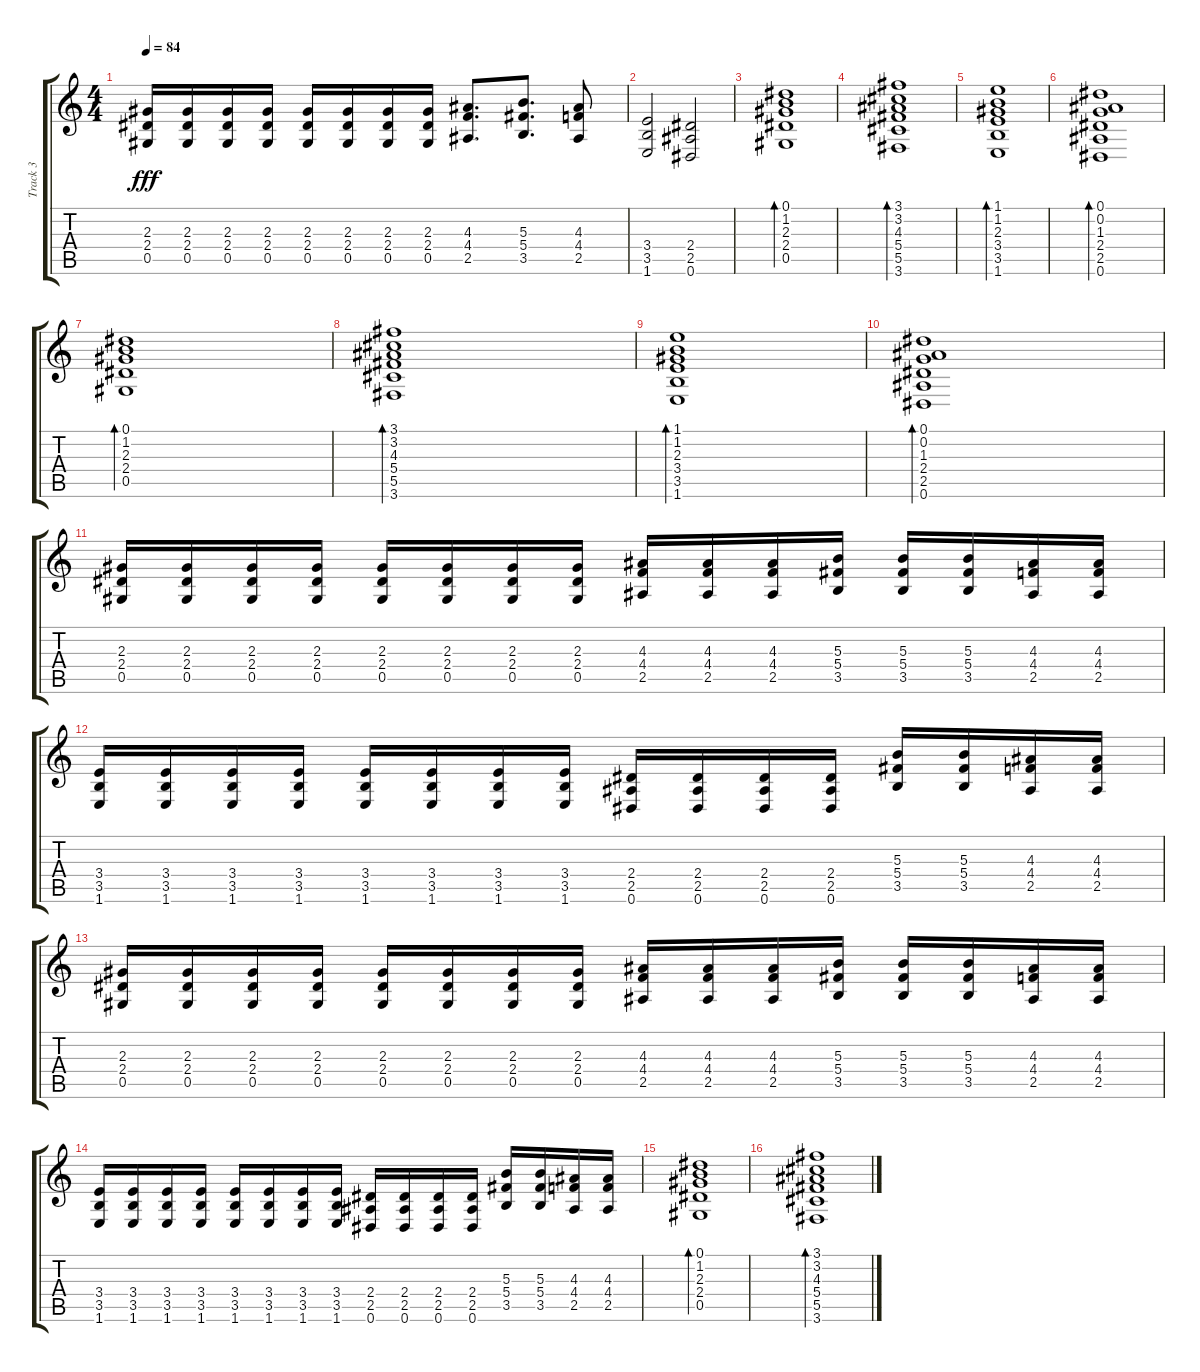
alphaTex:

\track ("Track 3" "Track 3") {instrument distortionguitar}
\staff {score tabs}
\tuning (Eb4 Bb3 Gb3 Db3 Ab2 Eb2) {hide}
\ts (4 4)
\tempo 84
\clef g2
\ks c
(2.3 2.4 0.5).16{dy fff} (2.3 2.4 0.5).16 (2.3 2.4 0.5).16 (2.3 2.4 0.5).16 (2.3 2.4 0.5).16 (2.3 2.4 0.5).16 (2.3 2.4 0.5).16 (2.3 2.4 0.5).16 (4.3 4.4 2.5).8{d} (5.3 5.4 3.5).8{d} (4.3 4.4 2.5).8 |
(3.4 3.5 1.6).2 (2.4 2.5 0.6).2 |
(0.1 1.2 2.3 2.4 0.5).1{bd 120 instrument electricguitarclean} |
(3.1 3.2 4.3 5.4 5.5 3.6).1{bd 120} |
(1.1 1.2 2.3 3.4 3.5 1.6).1{bd 120} |
(0.1 0.2 1.3 2.4 2.5 0.6).1{bd 120} |
(0.1 1.2 2.3 2.4 0.5).1{bd 120 instrument electricguitarclean} |
(3.1 3.2 4.3 5.4 5.5 3.6).1{bd 120} |
(1.1 1.2 2.3 3.4 3.5 1.6).1{bd 120} |
(0.1 0.2 1.3 2.4 2.5 0.6).1{bd 120} |
(2.3 2.4 0.5).16{instrument distortionguitar} (2.3 2.4 0.5).16 (2.3 2.4 0.5).16 (2.3 2.4 0.5).16 (2.3 2.4 0.5).16 (2.3 2.4 0.5).16 (2.3 2.4 0.5).16 (2.3 2.4 0.5).16 (4.3 4.4 2.5).16 (4.3 4.4 2.5).16 (4.3 4.4 2.5).16 (5.3 5.4 3.5).16 (5.3 5.4 3.5).16 (5.3 5.4 3.5).16 (4.3 4.4 2.5).16 (4.3 4.4 2.5).16 |
(3.4 3.5 1.6).16 (3.4 3.5 1.6).16 (3.4 3.5 1.6).16 (3.4 3.5 1.6).16 (3.4 3.5 1.6).16 (3.4 3.5 1.6).16 (3.4 3.5 1.6).16 (3.4 3.5 1.6).16 (2.4 2.5 0.6).16 (2.4 2.5 0.6).16 (2.4 2.5 0.6).16 (2.4 2.5 0.6).16 (5.3 5.4 3.5).16 (5.3 5.4 3.5).16 (4.3 4.4 2.5).16 (4.3 4.4 2.5).16 |
(2.3 2.4 0.5).16 (2.3 2.4 0.5).16 (2.3 2.4 0.5).16 (2.3 2.4 0.5).16 (2.3 2.4 0.5).16 (2.3 2.4 0.5).16 (2.3 2.4 0.5).16 (2.3 2.4 0.5).16 (4.3 4.4 2.5).16 (4.3 4.4 2.5).16 (4.3 4.4 2.5).16 (5.3 5.4 3.5).16 (5.3 5.4 3.5).16 (5.3 5.4 3.5).16 (4.3 4.4 2.5).16 (4.3 4.4 2.5).16 |
(3.4 3.5 1.6).16 (3.4 3.5 1.6).16 (3.4 3.5 1.6).16 (3.4 3.5 1.6).16 (3.4 3.5 1.6).16 (3.4 3.5 1.6).16 (3.4 3.5 1.6).16 (3.4 3.5 1.6).16 (2.4 2.5 0.6).16 (2.4 2.5 0.6).16 (2.4 2.5 0.6).16 (2.4 2.5 0.6).16 (5.3 5.4 3.5).16 (5.3 5.4 3.5).16 (4.3 4.4 2.5).16 (4.3 4.4 2.5).16 |
(0.1 1.2 2.3 2.4 0.5).1{bd 120 instrument electricguitarclean} |
(3.1 3.2 4.3 5.4 5.5 3.6).1{bd 120}
